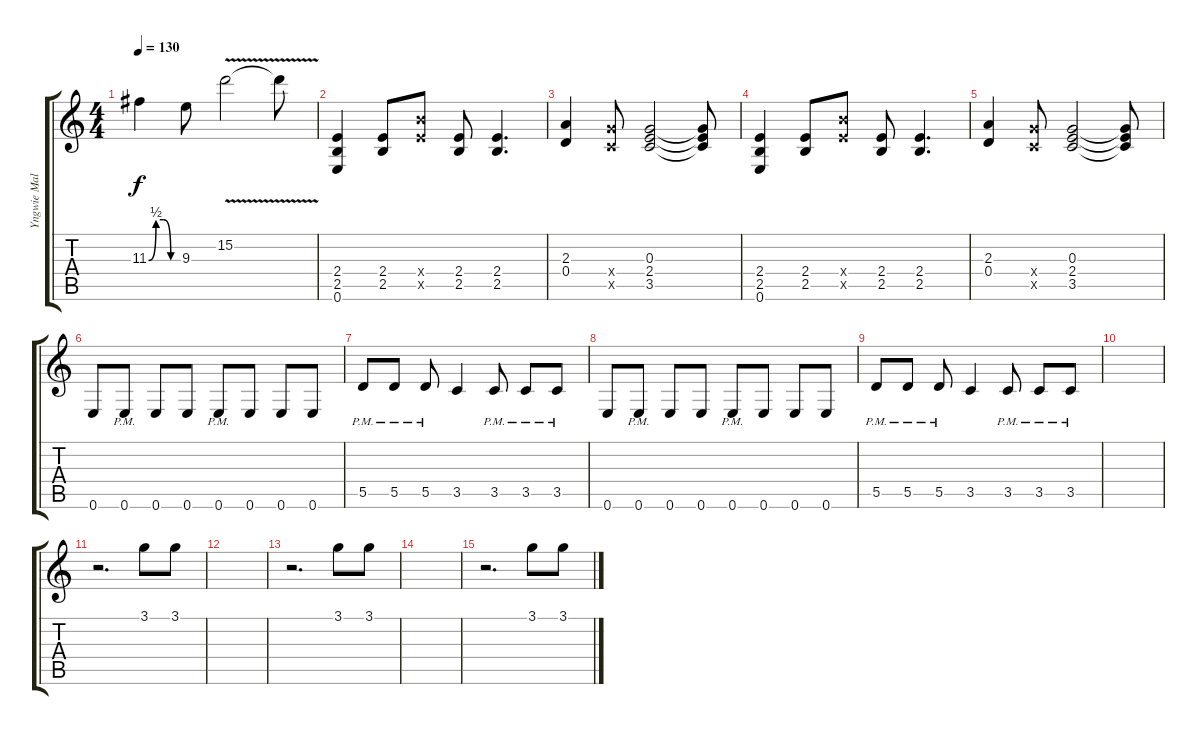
\track ("Yngwie Malmsteen" "Yngwie Mal") {instrument overdrivenguitar}
\staff {score tabs}
\tuning (E4 B3 G3 D3 A2 E2) {hide}
\ts (4 4)
\tempo 130
\clef g2
\ks c
11.3{be (custom 0 0 15 2 30 2 45 0 60 0)}.4{dy f} 9.3.8 15.2{v}.2 15.2{t}.8 |
(2.4 2.5 0.6).4 (2.4 2.5).8 (9.4{x} 7.5{x}).8 (2.4 2.5).8 (2.4 2.5).4{d} |
(2.3 0.4).4 (5.4{x} 3.5{x}).8 (0.3 2.4 3.5).2 (0.3{t} 2.4{t} 3.5{t}).8 |
(2.4 2.5 0.6).4 (2.4 2.5).8 (9.4{x} 7.5{x}).8 (2.4 2.5).8 (2.4 2.5).4{d} |
(2.3 0.4).4 (5.4{x} 3.5{x}).8 (0.3 2.4 3.5).2 (0.3{t} 2.4{t} 3.5{t}).8 |
\section ("" "")
0.6.8{volume 11} 0.6{pm}.8 0.6.8 0.6.8 0.6{pm}.8 0.6.8 0.6.8 0.6.8 |
5.5{pm}.8 5.5{pm}.8 5.5{pm}.8 3.5.4 3.5{pm}.8 3.5{pm}.8 3.5{pm}.8 |
0.6.8 0.6{pm}.8 0.6.8 0.6.8 0.6{pm}.8 0.6.8 0.6.8 0.6.8 |
5.5{pm}.8 5.5{pm}.8 5.5{pm}.8 3.5.4 3.5{pm}.8 3.5{pm}.8 3.5{pm}.8 |
|
r.2{d volume 12} 3.1.8 3.1.8 |
|
r.2{d} 3.1.8 3.1.8 |
|
r.2{d} 3.1.8 3.1.8
